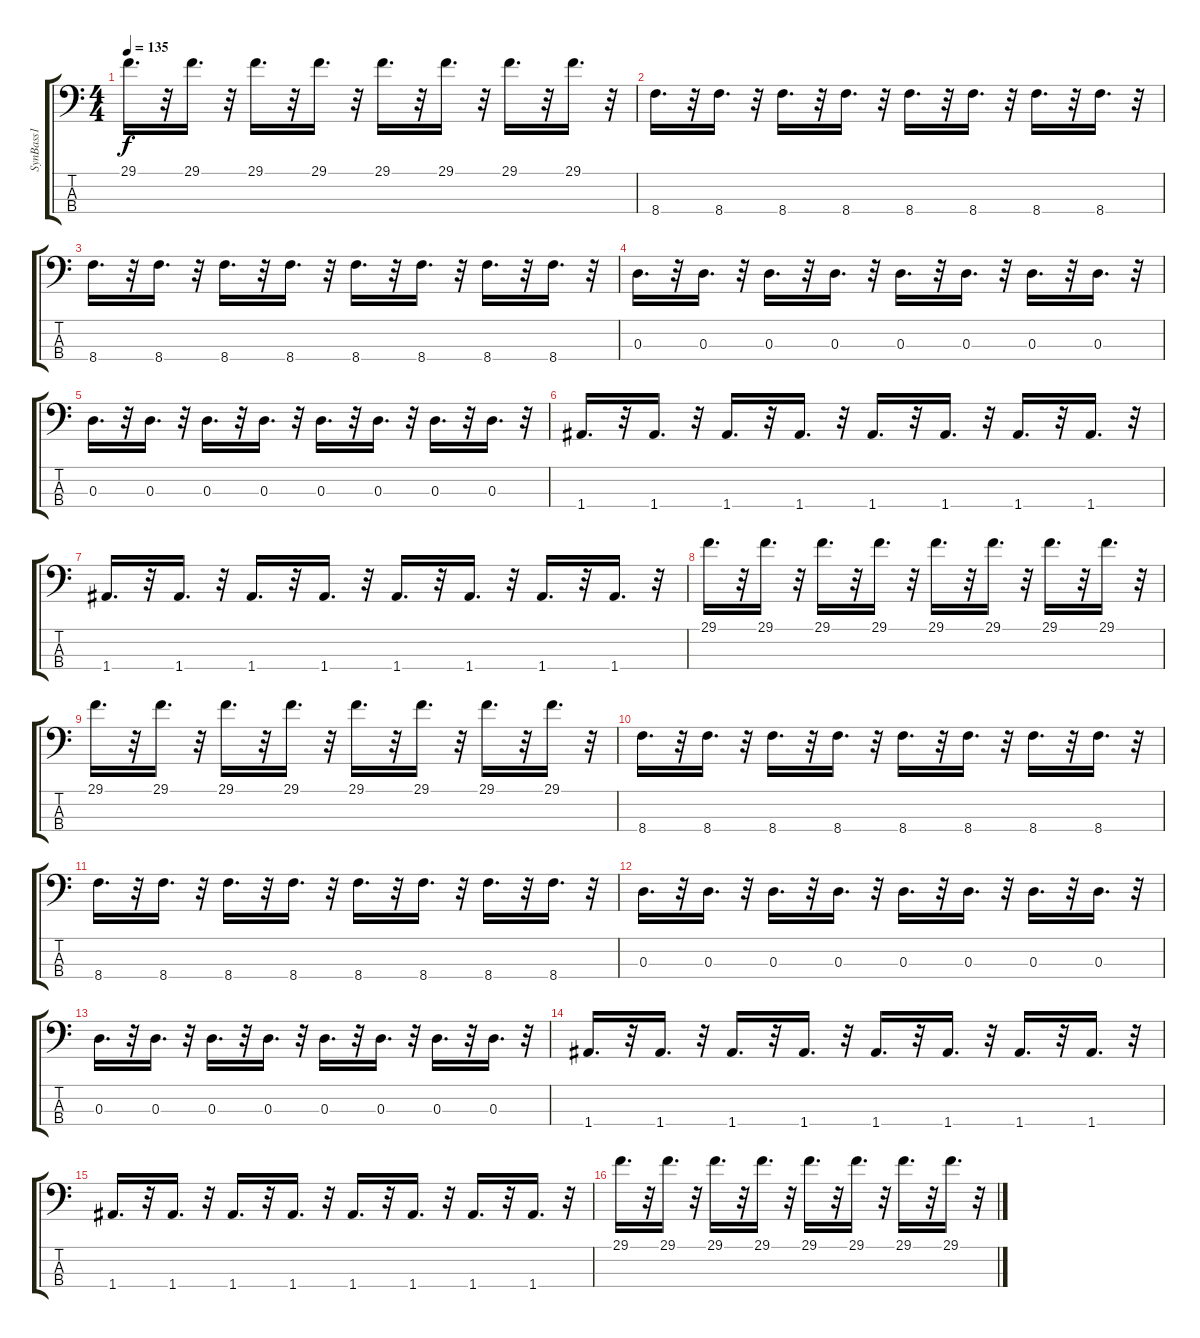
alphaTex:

\track ("SynBass1" "SynBass1") {instrument synthbass1}
\staff {score tabs}
\tuning (C-1 G2 D2 A1) {hide}
\ts (4 4)
\tempo 135
\clef f4
\ks c
29.1.16{d dy f} r.32 29.1.16{d} r.32 29.1.16{d} r.32 29.1.16{d} r.32 29.1.16{d} r.32 29.1.16{d} r.32 29.1.16{d} r.32 29.1.16{d} r.32 |
8.4.16{d} r.32 8.4.16{d} r.32 8.4.16{d} r.32 8.4.16{d} r.32 8.4.16{d} r.32 8.4.16{d} r.32 8.4.16{d} r.32 8.4.16{d} r.32 |
8.4.16{d} r.32 8.4.16{d} r.32 8.4.16{d} r.32 8.4.16{d} r.32 8.4.16{d} r.32 8.4.16{d} r.32 8.4.16{d} r.32 8.4.16{d} r.32 |
0.3.16{d} r.32 0.3.16{d} r.32 0.3.16{d} r.32 0.3.16{d} r.32 0.3.16{d} r.32 0.3.16{d} r.32 0.3.16{d} r.32 0.3.16{d} r.32 |
0.3.16{d} r.32 0.3.16{d} r.32 0.3.16{d} r.32 0.3.16{d} r.32 0.3.16{d} r.32 0.3.16{d} r.32 0.3.16{d} r.32 0.3.16{d} r.32 |
1.4.16{d} r.32 1.4.16{d} r.32 1.4.16{d} r.32 1.4.16{d} r.32 1.4.16{d} r.32 1.4.16{d} r.32 1.4.16{d} r.32 1.4.16{d} r.32 |
1.4.16{d} r.32 1.4.16{d} r.32 1.4.16{d} r.32 1.4.16{d} r.32 1.4.16{d} r.32 1.4.16{d} r.32 1.4.16{d} r.32 1.4.16{d} r.32 |
29.1.16{d} r.32 29.1.16{d} r.32 29.1.16{d} r.32 29.1.16{d} r.32 29.1.16{d} r.32 29.1.16{d} r.32 29.1.16{d} r.32 29.1.16{d} r.32 |
29.1.16{d} r.32 29.1.16{d} r.32 29.1.16{d} r.32 29.1.16{d} r.32 29.1.16{d} r.32 29.1.16{d} r.32 29.1.16{d} r.32 29.1.16{d} r.32 |
8.4.16{d} r.32 8.4.16{d} r.32 8.4.16{d} r.32 8.4.16{d} r.32 8.4.16{d} r.32 8.4.16{d} r.32 8.4.16{d} r.32 8.4.16{d} r.32 |
8.4.16{d} r.32 8.4.16{d} r.32 8.4.16{d} r.32 8.4.16{d} r.32 8.4.16{d} r.32 8.4.16{d} r.32 8.4.16{d} r.32 8.4.16{d} r.32 |
0.3.16{d} r.32 0.3.16{d} r.32 0.3.16{d} r.32 0.3.16{d} r.32 0.3.16{d} r.32 0.3.16{d} r.32 0.3.16{d} r.32 0.3.16{d} r.32 |
0.3.16{d} r.32 0.3.16{d} r.32 0.3.16{d} r.32 0.3.16{d} r.32 0.3.16{d} r.32 0.3.16{d} r.32 0.3.16{d} r.32 0.3.16{d} r.32 |
1.4.16{d} r.32 1.4.16{d} r.32 1.4.16{d} r.32 1.4.16{d} r.32 1.4.16{d} r.32 1.4.16{d} r.32 1.4.16{d} r.32 1.4.16{d} r.32 |
1.4.16{d} r.32 1.4.16{d} r.32 1.4.16{d} r.32 1.4.16{d} r.32 1.4.16{d} r.32 1.4.16{d} r.32 1.4.16{d} r.32 1.4.16{d} r.32 |
29.1.16{d} r.32 29.1.16{d} r.32 29.1.16{d} r.32 29.1.16{d} r.32 29.1.16{d} r.32 29.1.16{d} r.32 29.1.16{d} r.32 29.1.16{d} r.32
